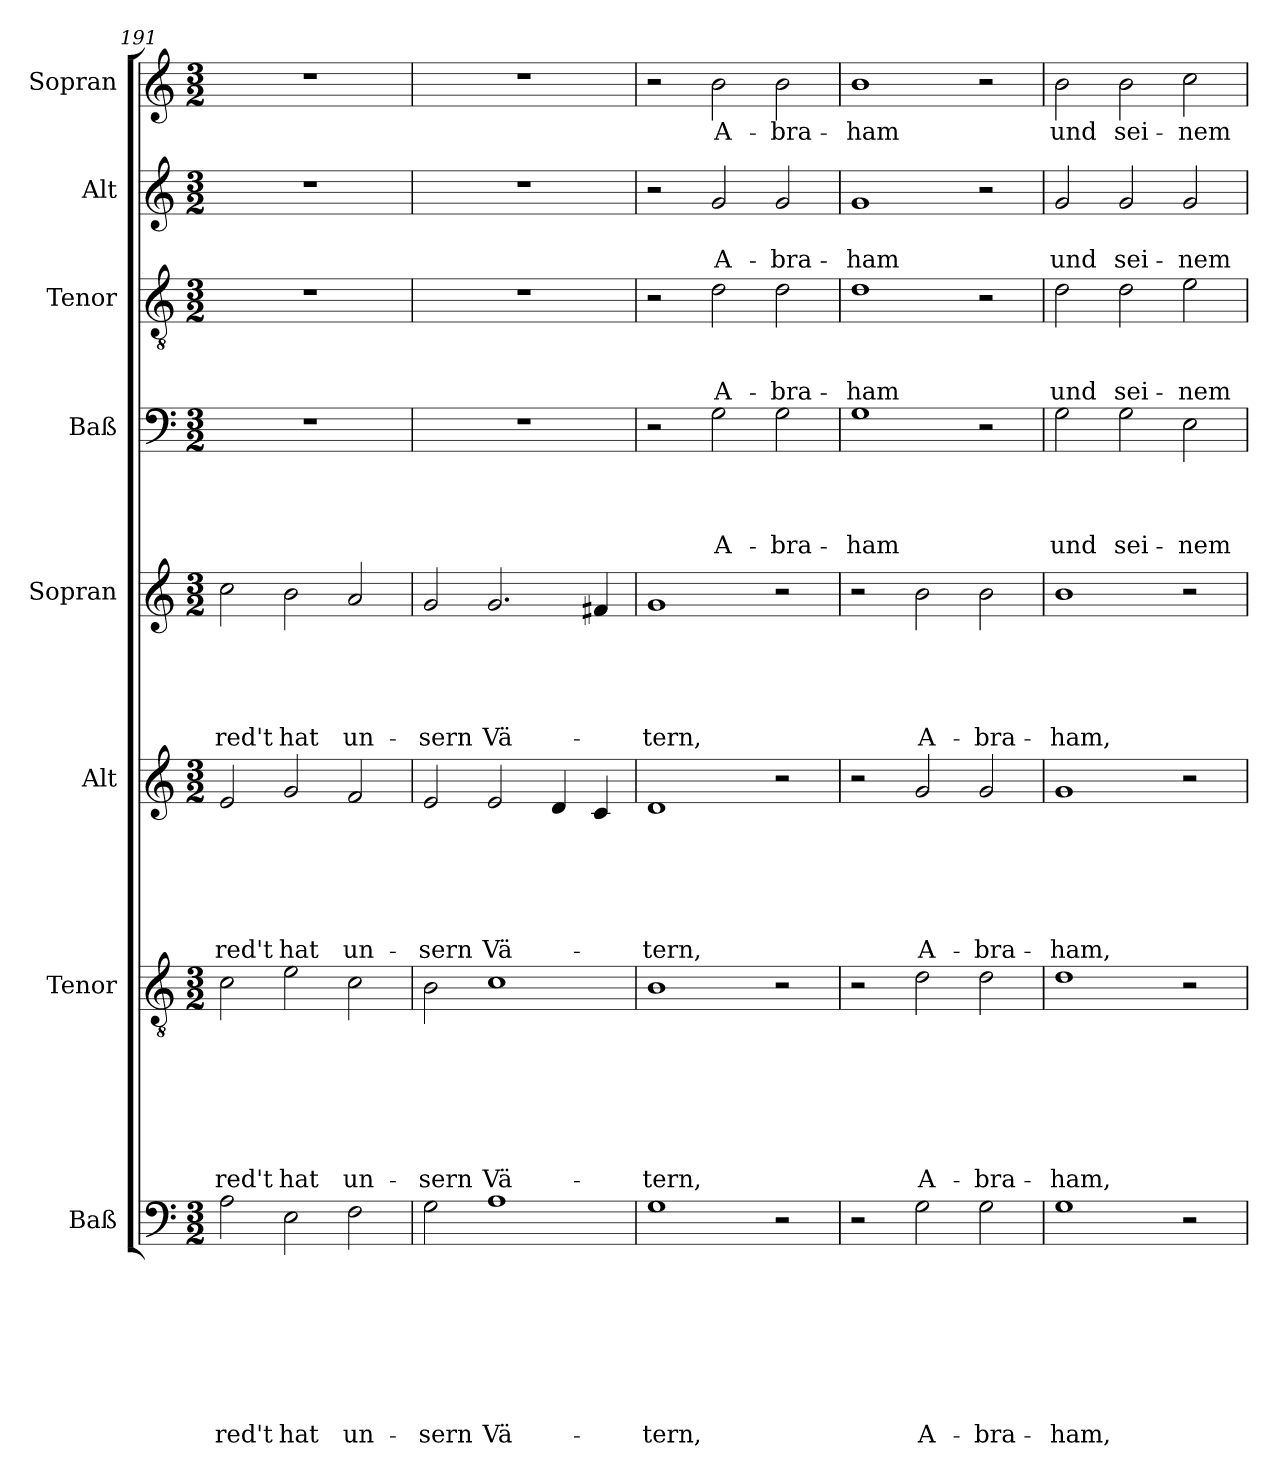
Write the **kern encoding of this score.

**kern	**text	**text	**text	**text	**text	**text	**text	**text	**kern	**text	**text	**text	**text	**text	**text	**text	**kern	**text	**text	**text	**text	**text	**text	**kern	**text	**text	**text	**text	**text	**kern	**text	**text	**text	**text	**kern	**text	**text	**text	**kern	**text	**text	**kern	**text
*part8	*part8	*part8	*part8	*part8	*part8	*part8	*part8	*part8	*part7	*part7	*part7	*part7	*part7	*part7	*part7	*part7	*part6	*part6	*part6	*part6	*part6	*part6	*part6	*part5	*part5	*part5	*part5	*part5	*part5	*part4	*part4	*part4	*part4	*part4	*part3	*part3	*part3	*part3	*part2	*part2	*part2	*part1	*part1
*staff8	*staff8	*staff8	*staff8	*staff8	*staff8	*staff8	*staff8	*staff8	*staff7	*staff7	*staff7	*staff7	*staff7	*staff7	*staff7	*staff7	*staff6	*staff6	*staff6	*staff6	*staff6	*staff6	*staff6	*staff5	*staff5	*staff5	*staff5	*staff5	*staff5	*staff4	*staff4	*staff4	*staff4	*staff4	*staff3	*staff3	*staff3	*staff3	*staff2	*staff2	*staff2	*staff1	*staff1
*I"Baß	*	*	*	*	*	*	*	*	*I"Tenor	*	*	*	*	*	*	*	*I"Alt	*	*	*	*	*	*	*I"Sopran	*	*	*	*	*	*I"Baß	*	*	*	*	*I"Tenor	*	*	*	*I"Alt	*	*	*I"Sopran	*
*clefF4	*	*	*	*	*	*	*	*	*clefGv2	*	*	*	*	*	*	*	*clefG2	*	*	*	*	*	*	*clefG2	*	*	*	*	*	*clefF4	*	*	*	*	*clefGv2	*	*	*	*clefG2	*	*	*clefG2	*
*k[]	*	*	*	*	*	*	*	*	*k[]	*	*	*	*	*	*	*	*k[]	*	*	*	*	*	*	*k[]	*	*	*	*	*	*k[]	*	*	*	*	*k[]	*	*	*	*k[]	*	*	*k[]	*
*C:	*	*	*	*	*	*	*	*	*C:	*	*	*	*	*	*	*	*C:	*	*	*	*	*	*	*C:	*	*	*	*	*	*C:	*	*	*	*	*C:	*	*	*	*C:	*	*	*C:	*
*M3/2	*	*	*	*	*	*	*	*	*M3/2	*	*	*	*	*	*	*	*M3/2	*	*	*	*	*	*	*M3/2	*	*	*	*	*	*M3/2	*	*	*	*	*M3/2	*	*	*	*M3/2	*	*	*M3/2	*
=191	=191	=191	=191	=191	=191	=191	=191	=191	=191	=191	=191	=191	=191	=191	=191	=191	=191	=191	=191	=191	=191	=191	=191	=191	=191	=191	=191	=191	=191	=191	=191	=191	=191	=191	=191	=191	=191	=191	=191	=191	=191	=191	=191
2A\	.	.	.	.	.	.	.	-red't	2c\	.	.	.	.	.	.	-red't	2e/	.	.	.	.	.	-red't	2cc\	.	.	.	.	-red't	1.r	.	.	.	.	1.r	.	.	.	1.r	.	.	1.r	.
2E\	.	.	.	.	.	.	.	hat	2e\	.	.	.	.	.	.	hat	2g/	.	.	.	.	.	hat	2b\	.	.	.	.	hat	.	.	.	.	.	.	.	.	.	.	.	.	.	.
2F\	.	.	.	.	.	.	.	un-	2c\	.	.	.	.	.	.	un-	2f/	.	.	.	.	.	un-	2a/	.	.	.	.	un-	.	.	.	.	.	.	.	.	.	.	.	.	.	.
!!LO:LB:g=z
=192	=192	=192	=192	=192	=192	=192	=192	=192	=192	=192	=192	=192	=192	=192	=192	=192	=192	=192	=192	=192	=192	=192	=192	=192	=192	=192	=192	=192	=192	=192	=192	=192	=192	=192	=192	=192	=192	=192	=192	=192	=192	=192	=192
2G\	.	.	.	.	.	.	.	-sern	2B\	.	.	.	.	.	.	-sern	2e/	.	.	.	.	.	-sern	2g/	.	.	.	.	-sern	1.r	.	.	.	.	1.r	.	.	.	1.r	.	.	1.r	.
1A	.	.	.	.	.	.	.	Vä-	1c	.	.	.	.	.	.	Vä-	2e/	.	.	.	.	.	Vä-	2.g/	.	.	.	.	Vä-	.	.	.	.	.	.	.	.	.	.	.	.	.	.
.	.	.	.	.	.	.	.	.	.	.	.	.	.	.	.	.	4d/	.	.	.	.	.	.	.	.	.	.	.	.	.	.	.	.	.	.	.	.	.	.	.	.	.	.
.	.	.	.	.	.	.	.	.	.	.	.	.	.	.	.	.	4c/	.	.	.	.	.	.	4f#X/	.	.	.	.	.	.	.	.	.	.	.	.	.	.	.	.	.	.	.
=193	=193	=193	=193	=193	=193	=193	=193	=193	=193	=193	=193	=193	=193	=193	=193	=193	=193	=193	=193	=193	=193	=193	=193	=193	=193	=193	=193	=193	=193	=193	=193	=193	=193	=193	=193	=193	=193	=193	=193	=193	=193	=193	=193
1G	.	.	.	.	.	.	.	-tern,	1B	.	.	.	.	.	.	-tern,	1d	.	.	.	.	.	-tern,	1g	.	.	.	.	-tern,	2r	.	.	.	.	2r	.	.	.	2r	.	.	2r	.
.	.	.	.	.	.	.	.	.	.	.	.	.	.	.	.	.	.	.	.	.	.	.	.	.	.	.	.	.	.	2G\	.	.	.	A-	2d\	.	.	A-	2g/	.	A-	2b\	A-
2r	.	.	.	.	.	.	.	.	2r	.	.	.	.	.	.	.	2r	.	.	.	.	.	.	2r	.	.	.	.	.	2G\	.	.	.	-bra-	2d\	.	.	-bra-	2g/	.	-bra-	2b\	-bra-
=194	=194	=194	=194	=194	=194	=194	=194	=194	=194	=194	=194	=194	=194	=194	=194	=194	=194	=194	=194	=194	=194	=194	=194	=194	=194	=194	=194	=194	=194	=194	=194	=194	=194	=194	=194	=194	=194	=194	=194	=194	=194	=194	=194
2r	.	.	.	.	.	.	.	.	2r	.	.	.	.	.	.	.	2r	.	.	.	.	.	.	2r	.	.	.	.	.	1G	.	.	.	-ham	1d	.	.	-ham	1g	.	-ham	1b	-ham
2G\	.	.	.	.	.	.	.	A-	2d\	.	.	.	.	.	.	A-	2g/	.	.	.	.	.	A-	2b\	.	.	.	.	A-	.	.	.	.	.	.	.	.	.	.	.	.	.	.
2G\	.	.	.	.	.	.	.	-bra-	2d\	.	.	.	.	.	.	-bra-	2g/	.	.	.	.	.	-bra-	2b\	.	.	.	.	-bra-	2r	.	.	.	.	2r	.	.	.	2r	.	.	2r	.
=195	=195	=195	=195	=195	=195	=195	=195	=195	=195	=195	=195	=195	=195	=195	=195	=195	=195	=195	=195	=195	=195	=195	=195	=195	=195	=195	=195	=195	=195	=195	=195	=195	=195	=195	=195	=195	=195	=195	=195	=195	=195	=195	=195
1G	.	.	.	.	.	.	.	-ham,	1d	.	.	.	.	.	.	-ham,	1g	.	.	.	.	.	-ham,	1b	.	.	.	.	-ham,	2G\	.	.	.	und	2d\	.	.	und	2g/	.	und	2b\	und
.	.	.	.	.	.	.	.	.	.	.	.	.	.	.	.	.	.	.	.	.	.	.	.	.	.	.	.	.	.	2G\	.	.	.	sei-	2d\	.	.	sei-	2g/	.	sei-	2b\	sei-
2r	.	.	.	.	.	.	.	.	2r	.	.	.	.	.	.	.	2r	.	.	.	.	.	.	2r	.	.	.	.	.	2E\	.	.	.	-nem	2e\	.	.	-nem	2g/	.	-nem	2cc\	-nem
=	=	=	=	=	=	=	=	=	=	=	=	=	=	=	=	=	=	=	=	=	=	=	=	=	=	=	=	=	=	=	=	=	=	=	=	=	=	=	=	=	=	=	=
*-	*-	*-	*-	*-	*-	*-	*-	*-	*-	*-	*-	*-	*-	*-	*-	*-	*-	*-	*-	*-	*-	*-	*-	*-	*-	*-	*-	*-	*-	*-	*-	*-	*-	*-	*-	*-	*-	*-	*-	*-	*-	*-	*-
